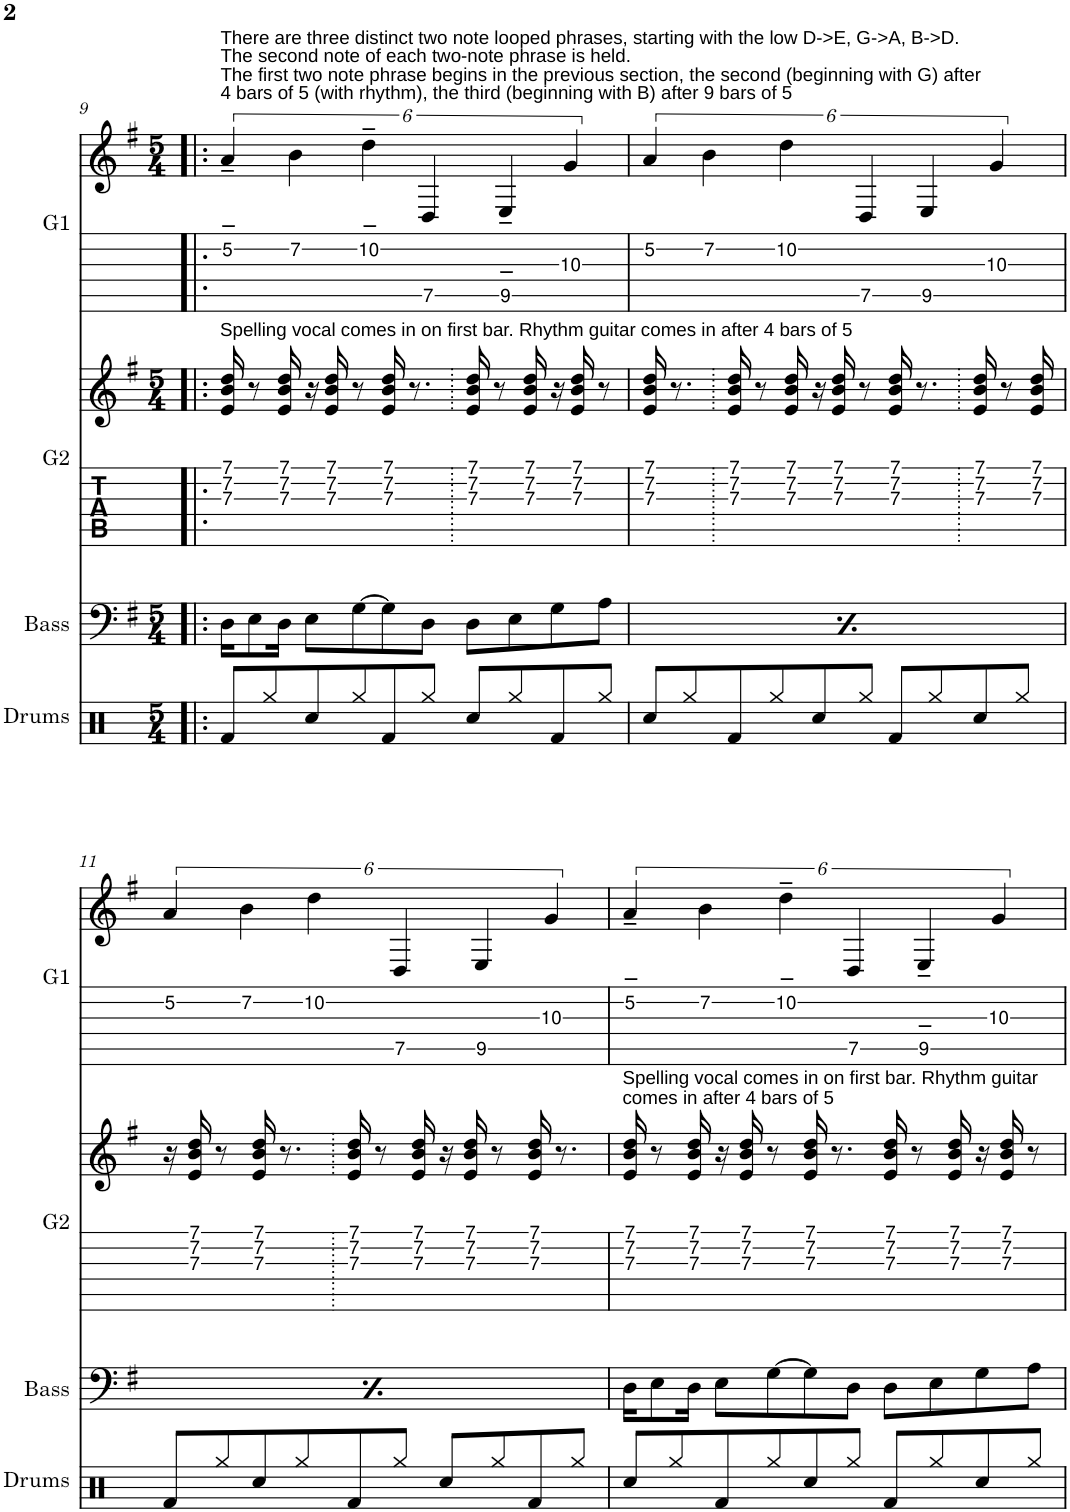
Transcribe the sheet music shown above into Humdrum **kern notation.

**kern	**kern	**kern	**kern	**kern
*part3	*part2	*part2	*part1	*part1
*staff5	*staff4	*staff3	*staff2	*staff1
*I"Bass	*I"G2 - Rhythm	*	*I"G1 - Frippertronics	*
*I'Bass	*I'G2	*	*I'G1	*
!!LO:PB:g=z
*clefF4	*	*clefG2	*	*clefG2
*Trd7c12	*	*	*	*
*k[f#]	*k[f#]	*k[f#]	*k[f#]	*k[f#]
*M5/4	*M5/4	*M5/4	*M5/4	*M5/4
*	*	*	*Xbrackettup	*
=9!|:	=9!|:	=9!|:	=9!|:	=9!|:
!	!	!	!	!LO:TX:a:t=There are three distinct two note looped phrases, starting with the low D->E, G->A, B->D.
!	!	!	!	!LO:TX:a:t=The second note of each two-note phrase is held.
!	!	!	!	!LO:TX:a:t=The first two note phrase begins in the previous section, the second (beginning with G) after
!	!	!	!	!LO:TX:a:t=4 bars of 5 (with rhythm), the third (beginning with B) after 9 bars of 5
!	!	!LO:TX:a:t=Spelling vocal comes in on first bar. Rhythm guitar comes in after 4 bars of 5	!	!
16D\KL	16e 16b 16dd	16e/ 16b/ 16dd/	24%5a~	24%5a~/
8E\	8r	8r	.	.
16D\Jk	16e 16b 16dd	16e/ 16b/ 16dd/	.	.
.	.	.	24%5b	24%5b\
8E\L	16r	16r	.	.
.	16e 16b 16dd	16e/ 16b/ 16dd/	.	.
[8G\	8r	8r	.	.
.	.	.	24%5dd~	24%5dd~\
8G\]	16e 16b 16dd	16e/ 16b/ 16dd/	.	.
.	8.r	8.r	.	.
8D\J	.	.	24%5D	24%5D/
8D\L	16e 16b 16dd	16e/ 16b/ 16dd/	.	.
.	8r	8r	.	.
.	.	.	24%5E~	24%5E~/
8E\	.	.	.	.
.	16e 16b 16dd	16e/ 16b/ 16dd/	.	.
8G\	16r	16r	.	.
.	.	.	24%5g	24%5g/
.	16e 16b 16dd	16e/ 16b/ 16dd/	.	.
8A\J	8r	8r	.	.
=10	=10.	=10.	=10	=10
16D\KL	16e 16b 16dd	16e/ 16b/ 16dd/	24%5a	24%5a/
8E\	8.r	8.r	.	.
16D\Jk	.	.	.	.
.	.	.	24%5b	24%5b\
8E\L	16e 16b 16dd	16e/ 16b/ 16dd/	.	.
.	8r	8r	.	.
[8G\	.	.	.	.
.	.	.	24%5dd	24%5dd\
.	16e 16b 16dd	16e/ 16b/ 16dd/	.	.
8G\]	16r	16r	.	.
.	16e 16b 16dd	16e/ 16b/ 16dd/	.	.
8D\J	8r	8r	24%5D	24%5D/
8D\L	16e 16b 16dd	16e/ 16b/ 16dd/	.	.
.	8.r	8.r	.	.
.	.	.	24%5E	24%5E/
8E\	.	.	.	.
8G\	16e 16b 16dd	16e/ 16b/ 16dd/	.	.
.	.	.	24%5g	24%5g/
.	8r	8r	.	.
8A\J	.	.	.	.
.	16e 16b 16dd	16e/ 16b/ 16dd/	.	.
!!LO:LB:g=z
=11	=11.	=11.	=11	=11
16D\KL	16r	16r	24%5a	24%5a/
8E\	16e 16b 16dd	16e/ 16b/ 16dd/	.	.
.	8r	8r	.	.
16D\Jk	.	.	.	.
.	.	.	24%5b	24%5b\
8E\L	16e 16b 16dd	16e/ 16b/ 16dd/	.	.
.	8.r	8.r	.	.
[8G\	.	.	.	.
.	.	.	24%5dd	24%5dd\
8G\]	16e 16b 16dd	16e/ 16b/ 16dd/	.	.
.	8r	8r	.	.
8D\J	.	.	24%5D	24%5D/
.	16e 16b 16dd	16e/ 16b/ 16dd/	.	.
8D\L	16r	16r	.	.
.	16e 16b 16dd	16e/ 16b/ 16dd/	.	.
.	.	.	24%5E	24%5E/
8E\	8r	8r	.	.
8G\	16e 16b 16dd	16e/ 16b/ 16dd/	.	.
.	.	.	24%5g	24%5g/
.	8.r	8.r	.	.
8A\J	.	.	.	.
=12	=12	=12	=12	=12
!	!	!LO:TX:a:t=Spelling vocal comes in on first bar. Rhythm guitar	!	!
!	!	!LO:TX:a:t=comes in after 4 bars of 5	!	!
16D\KL	16e 16b 16dd	16e/ 16b/ 16dd/	24%5a~	24%5a~/
8E\	8r	8r	.	.
16D\Jk	16e 16b 16dd	16e/ 16b/ 16dd/	.	.
.	.	.	24%5b	24%5b\
8E\L	16r	16r	.	.
.	16e 16b 16dd	16e/ 16b/ 16dd/	.	.
[8G\	8r	8r	.	.
.	.	.	24%5dd~	24%5dd~\
8G\]	16e 16b 16dd	16e/ 16b/ 16dd/	.	.
.	8.r	8.r	.	.
8D\J	.	.	24%5D	24%5D/
8D\L	16e 16b 16dd	16e/ 16b/ 16dd/	.	.
.	8r	8r	.	.
.	.	.	24%5E~	24%5E~/
8E\	.	.	.	.
.	16e 16b 16dd	16e/ 16b/ 16dd/	.	.
8G\	16r	16r	.	.
.	.	.	24%5g	24%5g/
.	16e 16b 16dd	16e/ 16b/ 16dd/	.	.
8A\J	8r	8r	.	.
=	=	=	=	=
*-	*-	*-	*-	*-
